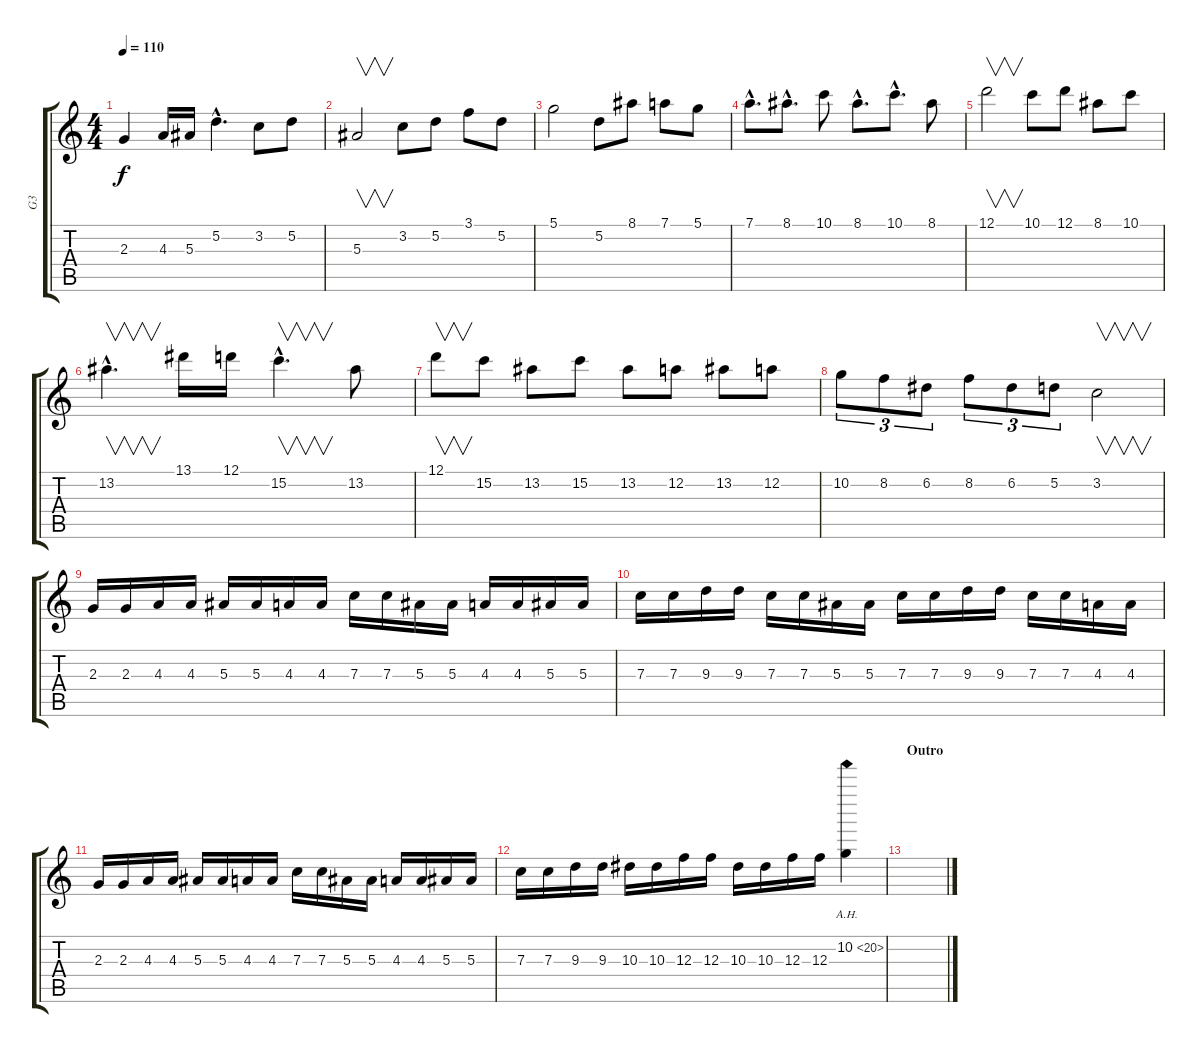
\track ("G3" "G3") {instrument acousticguitarsteel}
\staff {score tabs}
\tuning (D4 A3 F3 C3 G2 D2) {hide}
\ts (4 4)
\tempo 110
\clef g2
\ks c
2.3.4{dy f instrument distortionguitar} 4.3.16 5.3.16 5.2{hac}.4{d} 3.2.8 5.2.8 |
5.3.2{v} 3.2.8 5.2.8 3.1.8 5.2.8 |
5.1.2 5.2.8 8.1.8 7.1.8 5.1.8 |
7.1{hac}.8{d} 8.1{hac}.8{d} 10.1.8 8.1{hac}.8{d} 10.1{hac}.8{d} 8.1.8 |
12.1.2{v instrument distortionguitar} 10.1.8 12.1.8 8.1.8 10.1.8 |
13.2{hac}.4{v d} 13.1.16 12.1.16 15.2{hac}.4{v d} 13.2.8 |
12.1.8{v} 15.2.8 13.2.8 15.2.8 13.2.8 12.2.8 13.2.8 12.2.8 |
10.2.8{tu (3 2) instrument distortionguitar} 8.2.8{tu (3 2)} 6.2.8{tu (3 2)} 8.2.8{tu (3 2)} 6.2.8{tu (3 2)} 5.2.8{tu (3 2)} 3.2.2{v} |
2.3.16{instrument distortionguitar} 2.3.16 4.3.16 4.3.16 5.3.16 5.3.16 4.3.16 4.3.16 7.3.16 7.3.16 5.3.16 5.3.16 4.3.16 4.3.16 5.3.16 5.3.16 |
7.3.16 7.3.16 9.3.16 9.3.16 7.3.16 7.3.16 5.3.16 5.3.16 7.3.16 7.3.16 9.3.16 9.3.16 7.3.16 7.3.16 4.3.16 4.3.16 |
2.3.16{instrument distortionguitar} 2.3.16 4.3.16 4.3.16 5.3.16 5.3.16 4.3.16 4.3.16 7.3.16 7.3.16 5.3.16 5.3.16 4.3.16 4.3.16 5.3.16 5.3.16 |
7.3.16 7.3.16 9.3.16 9.3.16 10.3.16 10.3.16 12.3.16 12.3.16 10.3.16 10.3.16 12.3.16 12.3.16 10.2{ah 10}.4 |
\section ("" "Outro")
